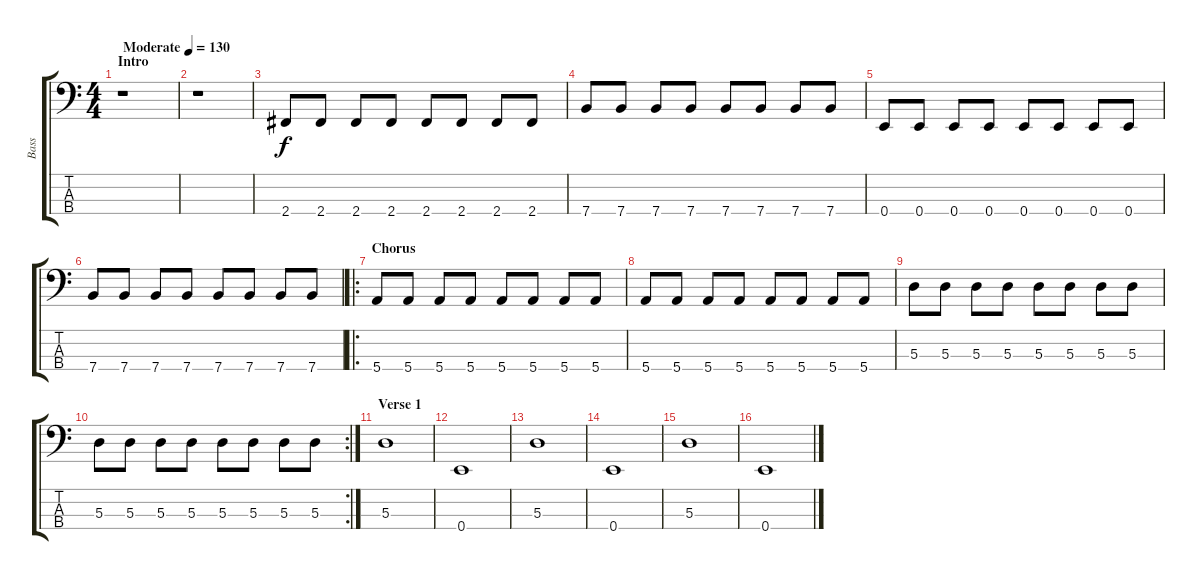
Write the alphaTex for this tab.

\track ("Bass" "Bass") {instrument electricbassfinger}
\staff {score tabs}
\tuning (G2 D2 A1 E1) {hide}
\ts (4 4)
\section ("" "Intro")
\tempo (130 "Moderate")
\clef f4
\ks c
r.1{dy f instrument electricbassfinger} |
r.1 |
2.4.8 2.4.8 2.4.8 2.4.8 2.4.8 2.4.8 2.4.8 2.4.8 |
7.4.8 7.4.8 7.4.8 7.4.8 7.4.8 7.4.8 7.4.8 7.4.8 |
0.4.8 0.4.8 0.4.8 0.4.8 0.4.8 0.4.8 0.4.8 0.4.8 |
7.4.8 7.4.8 7.4.8 7.4.8 7.4.8 7.4.8 7.4.8 7.4.8 |
\ro
\section ("" "Chorus")
5.4.8 5.4.8 5.4.8 5.4.8 5.4.8 5.4.8 5.4.8 5.4.8 |
5.4.8 5.4.8 5.4.8 5.4.8 5.4.8 5.4.8 5.4.8 5.4.8 |
5.3.8 5.3.8 5.3.8 5.3.8 5.3.8 5.3.8 5.3.8 5.3.8 |
\rc 2
5.3.8 5.3.8 5.3.8 5.3.8 5.3.8 5.3.8 5.3.8 5.3.8 |
\section ("" "Verse 1")
5.3.1 |
0.4.1 |
5.3.1 |
0.4.1 |
5.3.1 |
0.4.1
